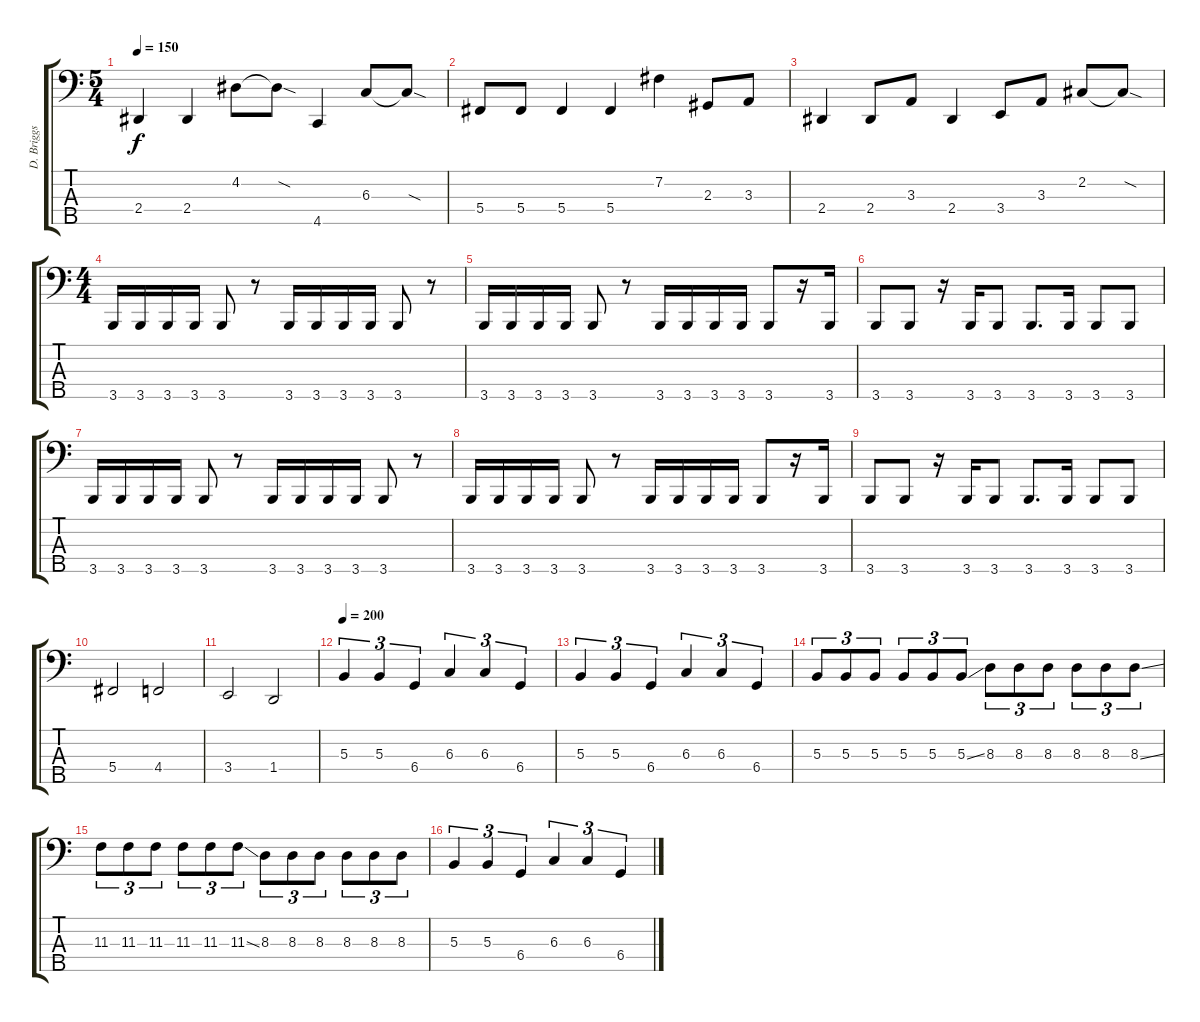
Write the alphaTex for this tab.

\track ("D. Briggs Bass" "D. Briggs ") {instrument electricbassfinger}
\staff {score tabs}
\tuning (E2 B1 Gb1 Db1 Ab0) {hide}
\ts (5 4)
\tempo 150
\clef f4
\ks c
2.4.4{dy f} 2.4.4 4.2.8 4.2{sod t}.8 4.5.4 6.3.8 6.3{sod t}.8 |
5.4.8 5.4.8 5.4.4 5.4.4 7.2.4 2.3.8 3.3.8 |
2.4.4 2.4.8 3.3.8 2.4.4 3.4.8 3.3.8 2.2.8 2.2{sod t}.8 |
\ts (4 4)
3.5.16 3.5.16 3.5.16 3.5.16 3.5.8 r.8 3.5.16 3.5.16 3.5.16 3.5.16 3.5.8 r.8 |
3.5.16 3.5.16 3.5.16 3.5.16 3.5.8 r.8 3.5.16 3.5.16 3.5.16 3.5.16 3.5.8 r.16 3.5.16 |
3.5.8 3.5.8 r.16 3.5.16 3.5.8 3.5.8{d} 3.5.16 3.5.8 3.5.8 |
3.5.16 3.5.16 3.5.16 3.5.16 3.5.8 r.8 3.5.16 3.5.16 3.5.16 3.5.16 3.5.8 r.8 |
3.5.16 3.5.16 3.5.16 3.5.16 3.5.8 r.8 3.5.16 3.5.16 3.5.16 3.5.16 3.5.8 r.16 3.5.16 |
3.5.8 3.5.8 r.16 3.5.16 3.5.8 3.5.8{d} 3.5.16 3.5.8 3.5.8 |
5.4.2 4.4.2 |
3.4.2 1.4.2 |
\tempo 200
5.3.4{tu (3 2)} 5.3.4{tu (3 2)} 6.4.4{tu (3 2)} 6.3.4{tu (3 2)} 6.3.4{tu (3 2)} 6.4.4{tu (3 2)} |
5.3.4{tu (3 2)} 5.3.4{tu (3 2)} 6.4.4{tu (3 2)} 6.3.4{tu (3 2)} 6.3.4{tu (3 2)} 6.4.4{tu (3 2)} |
5.3.8{tu (3 2)} 5.3.8{tu (3 2)} 5.3.8{tu (3 2)} 5.3.8{tu (3 2)} 5.3.8{tu (3 2)} 5.3{ss}.8{tu (3 2)} 8.3.8{tu (3 2)} 8.3.8{tu (3 2)} 8.3.8{tu (3 2)} 8.3.8{tu (3 2)} 8.3.8{tu (3 2)} 8.3{ss}.8{tu (3 2)} |
11.3.8{tu (3 2)} 11.3.8{tu (3 2)} 11.3.8{tu (3 2)} 11.3.8{tu (3 2)} 11.3.8{tu (3 2)} 11.3{ss}.8{tu (3 2)} 8.3.8{tu (3 2)} 8.3.8{tu (3 2)} 8.3.8{tu (3 2)} 8.3.8{tu (3 2)} 8.3.8{tu (3 2)} 8.3.8{tu (3 2)} |
5.3.4{tu (3 2)} 5.3.4{tu (3 2)} 6.4.4{tu (3 2)} 6.3.4{tu (3 2)} 6.3.4{tu (3 2)} 6.4.4{tu (3 2)}
